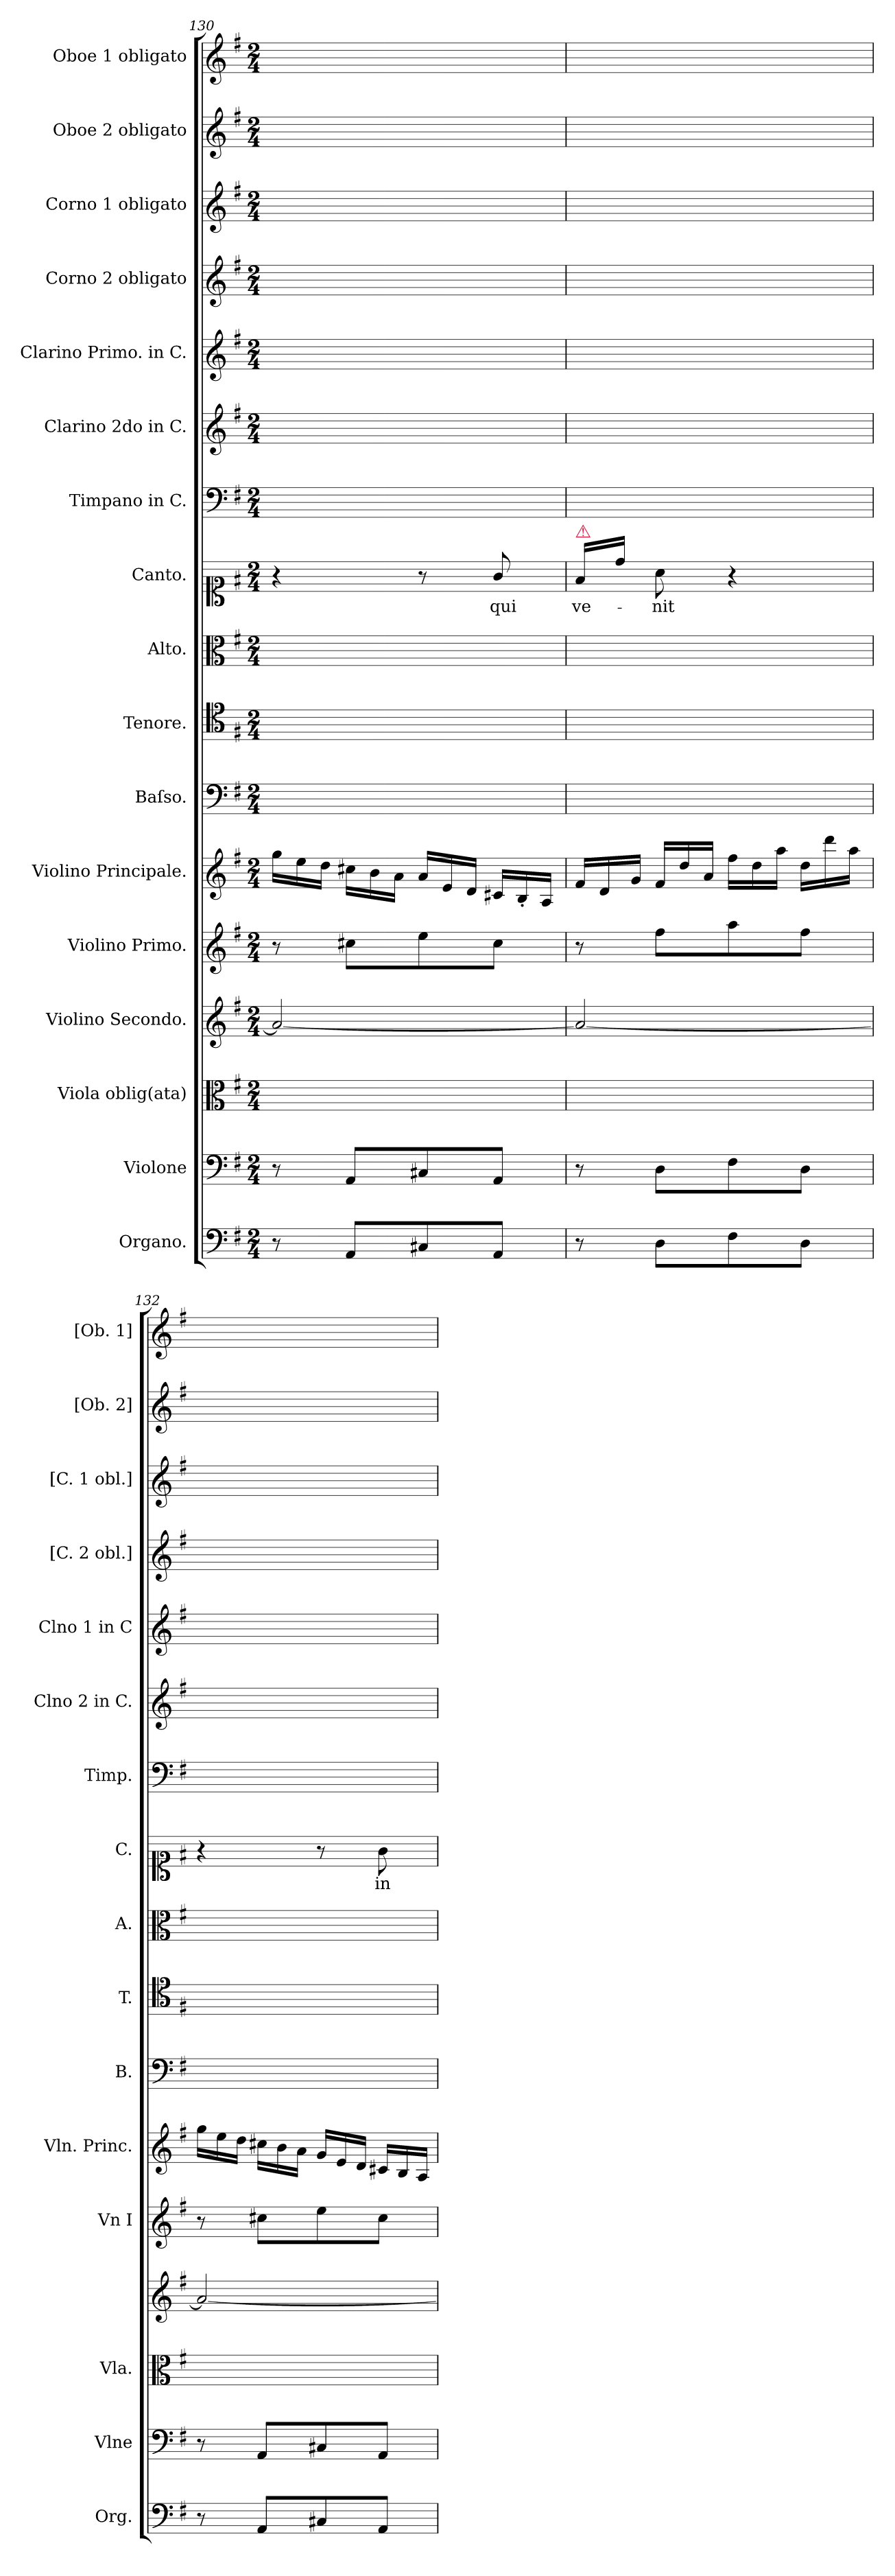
**kern	**kern	**kern	**kern	**kern	**kern	**kern	**kern	**kern	**kern	**text	**kern	**kern	**kern	**kern	**kern	**kern	**kern
*part17	*part16	*part15	*part14	*part13	*part12	*part11	*part10	*part9	*part8	*part8	*part7	*part6	*part5	*part4	*part3	*part2	*part1
*staff17	*staff16	*staff15	*staff14	*staff13	*staff12	*staff11	*staff10	*staff9	*staff8	*staff8	*staff7	*staff6	*staff5	*staff4	*staff3	*staff2	*staff1
*I"Organo.	*I"Violone	*I"Viola oblig(ata)	*I"Violino Secondo.	*I"Violino Primo.	*I"Violino Principale.	*I"Baſso.	*I"Tenore.	*I"Alto.	*I"Canto.	*	*I"Timpano in C.	*I"Clarino 2do in C.	*I"Clarino Primo. in C.	*I"Corno 2 obligato	*I"Corno 1 obligato	*I"Oboe 2 obligato	*I"Oboe 1 obligato
*I'Org.	*I'Vlne	*I'Vla.	*	*I'Vn I	*I'Vln. Princ.	*I'B.	*I'T.	*I'A.	*I'C.	*	*I'Timp.	*I'Clno 2 in C.	*I'Clno 1 in C	*I'[C. 2 obl.]	*I'[C. 1 obl.]	*I'[Ob. 2]	*I'[Ob. 1]
*clefF4	*clefF4	*clefC3	*clefG2	*clefG2	*clefG2	*clefF4	*clefC4	*clefC3	*clefC1	*	*clefF4	*clefG2	*clefG2	*clefG2	*clefG2	*clefG2	*clefG2
*k[f#]	*k[f#]	*k[f#]	*k[f#]	*k[f#]	*k[f#]	*k[f#]	*k[f#]	*k[f#]	*k[f#]	*	*k[f#]	*k[f#]	*k[f#]	*k[f#]	*k[f#]	*k[f#]	*k[f#]
*G:	*G:	*G:	*G:	*G:	*G:	*G:	*G:	*G:	*G:	*	*G:	*G:	*G:	*G:	*G:	*G:	*G:
*M2/4	*M2/4	*M2/4	*M2/4	*M2/4	*M2/4	*M2/4	*M2/4	*M2/4	*M2/4	*	*M2/4	*M2/4	*M2/4	*M2/4	*M2/4	*M2/4	*M2/4
*	*	*	*	*	*Xtuplet	*	*	*	*	*	*	*	*	*	*	*	*
=130	=130	=130	=130	=130	=130	=130	=130	=130	=130	=130	=130	=130	=130	=130	=130	=130	=130
8r	8r	2ryy	2a/_	8r	24gg\LL	2ryy	2ryy	2ryy	4r	.	2ryy	2ryy	2ryy	2ryy	2ryy	2ryy	2ryy
.	.	.	.	.	24ee\	.	.	.	.	.	.	.	.	.	.	.	.
.	.	.	.	.	24dd\JJ	.	.	.	.	.	.	.	.	.	.	.	.
8AA/L	8AA/L	.	.	8cc#X\L	24cc#X\LL	.	.	.	.	.	.	.	.	.	.	.	.
.	.	.	.	.	24b\	.	.	.	.	.	.	.	.	.	.	.	.
.	.	.	.	.	24a\JJ	.	.	.	.	.	.	.	.	.	.	.	.
8C#X/	8C#X/	.	.	8ee\	24a/LL	.	.	.	8r	.	.	.	.	.	.	.	.
.	.	.	.	.	24e/	.	.	.	.	.	.	.	.	.	.	.	.
.	.	.	.	.	24d/JJ	.	.	.	.	.	.	.	.	.	.	.	.
8AA/J	8AA/J	.	.	8cc#\J	24c#X/LL	.	.	.	8g/	qui	.	.	.	.	.	.	.
.	.	.	.	.	24B'/	.	.	.	.	.	.	.	.	.	.	.	.
.	.	.	.	.	24A/JJ	.	.	.	.	.	.	.	.	.	.	.	.
=131	=131	=131	=131	=131	=131	=131	=131	=131	=131	=131	=131	=131	=131	=131	=131	=131	=131
!	!	!	!	!	!	!	!	!	!LO:TX:a:color=crimson:t=⚠	!	!	!	!	!	!	!	!
8r	8r	2ryy	2a/_	8r	24f#/LL	2ryy	2ryy	2ryy	16f#/LL	ve-	2ryy	2ryy	2ryy	2ryy	2ryy	2ryy	2ryy
.	.	.	.	.	24d/	.	.	.	.	.	.	.	.	.	.	.	.
.	.	.	.	.	.	.	.	.	16dd\JJ	.	.	.	.	.	.	.	.
.	.	.	.	.	24g/JJ	.	.	.	.	.	.	.	.	.	.	.	.
8D\L	8D\L	.	.	8ff#\L	24f#/LL	.	.	.	8a\	-nit	.	.	.	.	.	.	.
.	.	.	.	.	24dd/	.	.	.	.	.	.	.	.	.	.	.	.
.	.	.	.	.	24a/JJ	.	.	.	.	.	.	.	.	.	.	.	.
8F#\	8F#\	.	.	8aa\	24ff#\LL	.	.	.	4r	.	.	.	.	.	.	.	.
.	.	.	.	.	24dd\	.	.	.	.	.	.	.	.	.	.	.	.
.	.	.	.	.	24aa\JJ	.	.	.	.	.	.	.	.	.	.	.	.
8D\J	8D\J	.	.	8ff#\J	24dd\LL	.	.	.	.	.	.	.	.	.	.	.	.
.	.	.	.	.	24ddd\	.	.	.	.	.	.	.	.	.	.	.	.
.	.	.	.	.	24aa\JJ	.	.	.	.	.	.	.	.	.	.	.	.
=132	=132	=132	=132	=132	=132	=132	=132	=132	=132	=132	=132	=132	=132	=132	=132	=132	=132
8r	8r	2ryy	2a/_	8r	24gg\LL	2ryy	2ryy	2ryy	4r	.	2ryy	2ryy	2ryy	2ryy	2ryy	2ryy	2ryy
.	.	.	.	.	24ee\	.	.	.	.	.	.	.	.	.	.	.	.
.	.	.	.	.	24dd\JJ	.	.	.	.	.	.	.	.	.	.	.	.
8AA/L	8AA/L	.	.	8cc#X\L	24cc#X\LL	.	.	.	.	.	.	.	.	.	.	.	.
.	.	.	.	.	24b\	.	.	.	.	.	.	.	.	.	.	.	.
.	.	.	.	.	24a\JJ	.	.	.	.	.	.	.	.	.	.	.	.
8C#X/	8C#X/	.	.	8ee\	24g/LL	.	.	.	8r	.	.	.	.	.	.	.	.
.	.	.	.	.	24e/	.	.	.	.	.	.	.	.	.	.	.	.
.	.	.	.	.	24d/JJ	.	.	.	.	.	.	.	.	.	.	.	.
8AA/J	8AA/J	.	.	8cc#\J	24c#X/LL	.	.	.	8g\	in	.	.	.	.	.	.	.
.	.	.	.	.	24B/	.	.	.	.	.	.	.	.	.	.	.	.
.	.	.	.	.	24A/JJ	.	.	.	.	.	.	.	.	.	.	.	.
=	=	=	=	=	=	=	=	=	=	=	=	=	=	=	=	=	=
*-	*-	*-	*-	*-	*-	*-	*-	*-	*-	*-	*-	*-	*-	*-	*-	*-	*-
